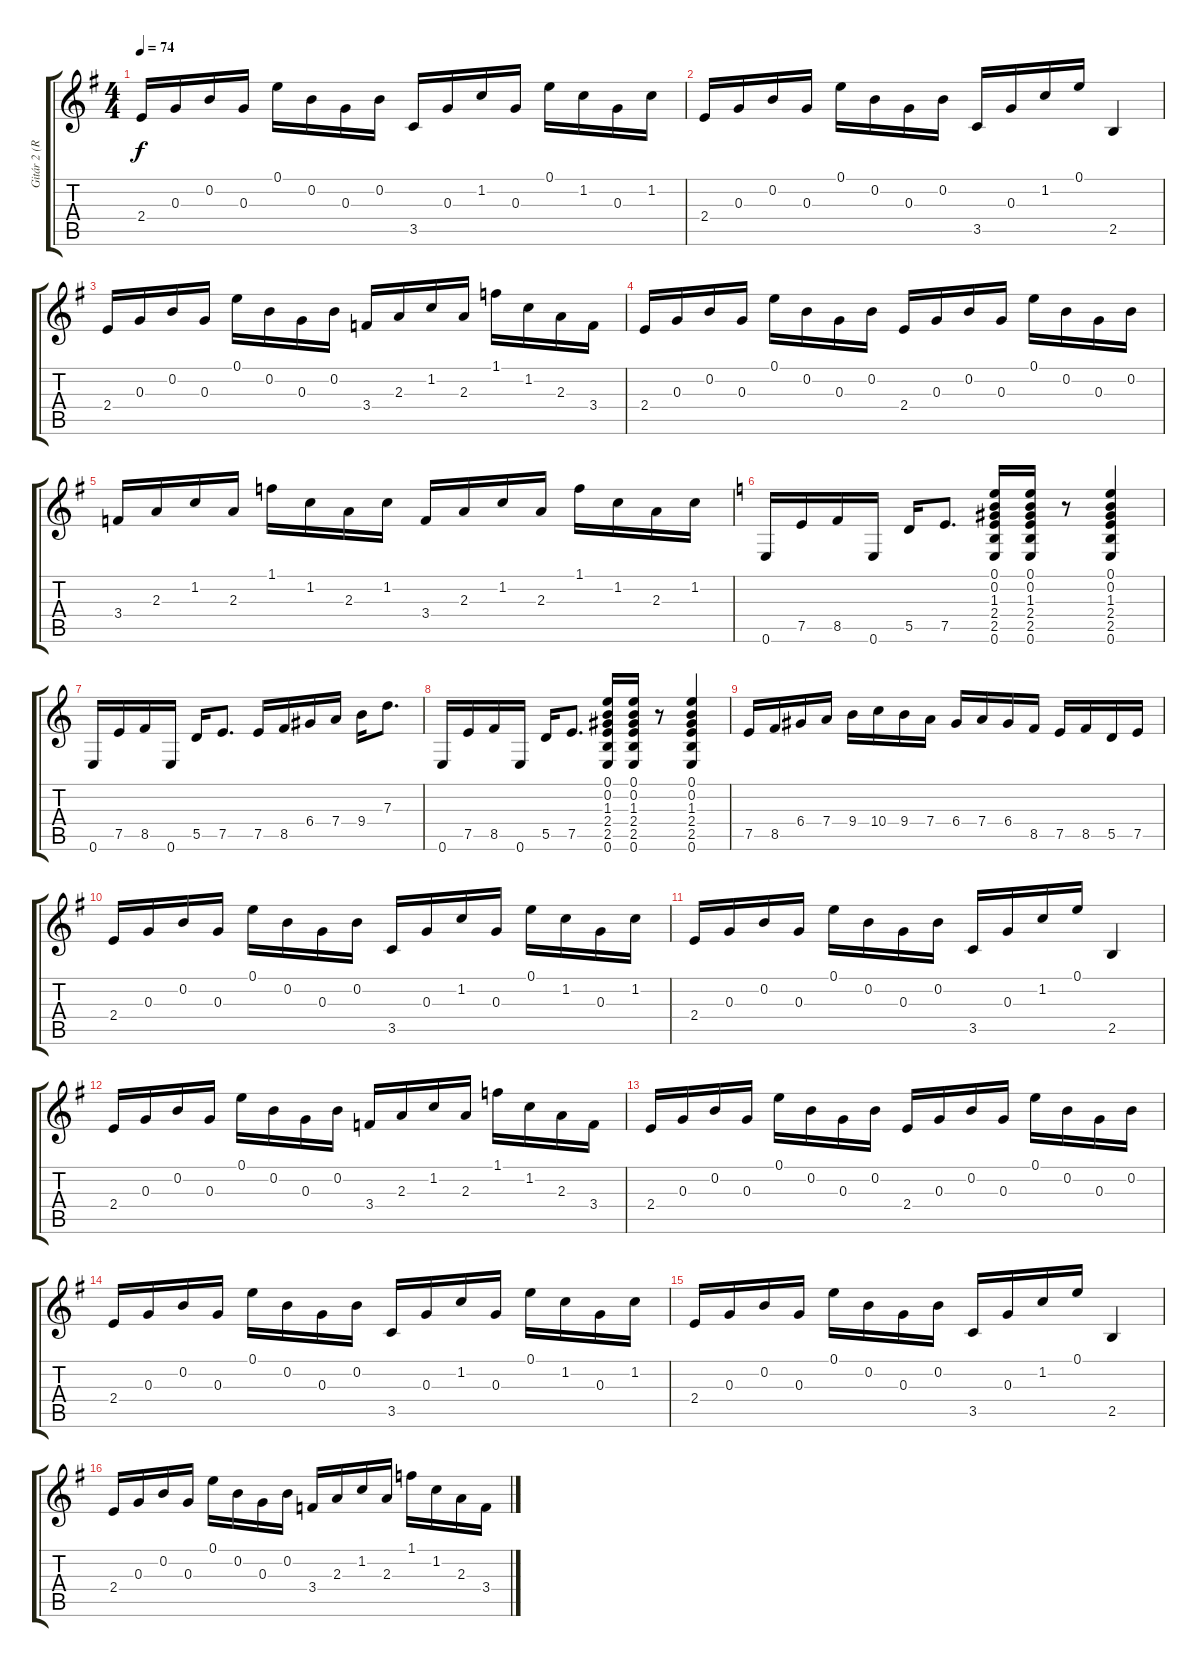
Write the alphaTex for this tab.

\track ("Gitár 2 (Ritchie Blackmore)" "Gitár 2 (R") {instrument acousticguitarsteel}
\staff {score tabs}
\tuning (E4 B3 G3 D3 A2 E2) {hide}
\ts (4 4)
\tempo 74
\clef g2
\ks g
2.4.16{dy f} 0.3.16 0.2.16 0.3.16 0.1.16 0.2.16 0.3.16 0.2.16 3.5.16 0.3.16 1.2.16 0.3.16 0.1.16 1.2.16 0.3.16 1.2.16 |
2.4.16 0.3.16 0.2.16 0.3.16 0.1.16 0.2.16 0.3.16 0.2.16 3.5.16 0.3.16 1.2.16 0.1.16 2.5.4 |
2.4.16 0.3.16 0.2.16 0.3.16 0.1.16 0.2.16 0.3.16 0.2.16 3.4.16 2.3.16 1.2.16 2.3.16 1.1.16 1.2.16 2.3.16 3.4.16 |
2.4.16 0.3.16 0.2.16 0.3.16 0.1.16 0.2.16 0.3.16 0.2.16 2.4.16 0.3.16 0.2.16 0.3.16 0.1.16 0.2.16 0.3.16 0.2.16 |
3.4.16 2.3.16 1.2.16 2.3.16 1.1.16 1.2.16 2.3.16 1.2.16 3.4.16 2.3.16 1.2.16 2.3.16 1.1.16 1.2.16 2.3.16 1.2.16 |
\ks c
0.6.16 7.5.16 8.5.16 0.6.16 5.5.16 7.5.8{d} (0.1 0.2 1.3 2.4 2.5 0.6).16 (0.1 0.2 1.3 2.4 2.5 0.6).16 r.8 (0.1 0.2 1.3 2.4 2.5 0.6).4 |
0.6.16 7.5.16 8.5.16 0.6.16 5.5.16 7.5.8{d} 7.5.16 8.5.16 6.4.16 7.4.16 9.4.16 7.3.8{d} |
0.6.16 7.5.16 8.5.16 0.6.16 5.5.16 7.5.8{d} (0.1 0.2 1.3 2.4 2.5 0.6).16 (0.1 0.2 1.3 2.4 2.5 0.6).16 r.8 (0.1 0.2 1.3 2.4 2.5 0.6).4 |
7.5.16 8.5.16 6.4.16 7.4.16 9.4.16 10.4.16 9.4.16 7.4.16 6.4.16 7.4.16 6.4.16 8.5.16 7.5.16 8.5.16 5.5.16 7.5.16 |
\ks g
2.4.16 0.3.16 0.2.16 0.3.16 0.1.16 0.2.16 0.3.16 0.2.16 3.5.16 0.3.16 1.2.16 0.3.16 0.1.16 1.2.16 0.3.16 1.2.16 |
2.4.16 0.3.16 0.2.16 0.3.16 0.1.16 0.2.16 0.3.16 0.2.16 3.5.16 0.3.16 1.2.16 0.1.16 2.5.4 |
2.4.16 0.3.16 0.2.16 0.3.16 0.1.16 0.2.16 0.3.16 0.2.16 3.4.16 2.3.16 1.2.16 2.3.16 1.1.16 1.2.16 2.3.16 3.4.16 |
2.4.16 0.3.16 0.2.16 0.3.16 0.1.16 0.2.16 0.3.16 0.2.16 2.4.16 0.3.16 0.2.16 0.3.16 0.1.16 0.2.16 0.3.16 0.2.16 |
2.4.16 0.3.16 0.2.16 0.3.16 0.1.16 0.2.16 0.3.16 0.2.16 3.5.16 0.3.16 1.2.16 0.3.16 0.1.16 1.2.16 0.3.16 1.2.16 |
2.4.16 0.3.16 0.2.16 0.3.16 0.1.16 0.2.16 0.3.16 0.2.16 3.5.16 0.3.16 1.2.16 0.1.16 2.5.4 |
2.4.16 0.3.16 0.2.16 0.3.16 0.1.16 0.2.16 0.3.16 0.2.16 3.4.16 2.3.16 1.2.16 2.3.16 1.1.16 1.2.16 2.3.16 3.4.16
